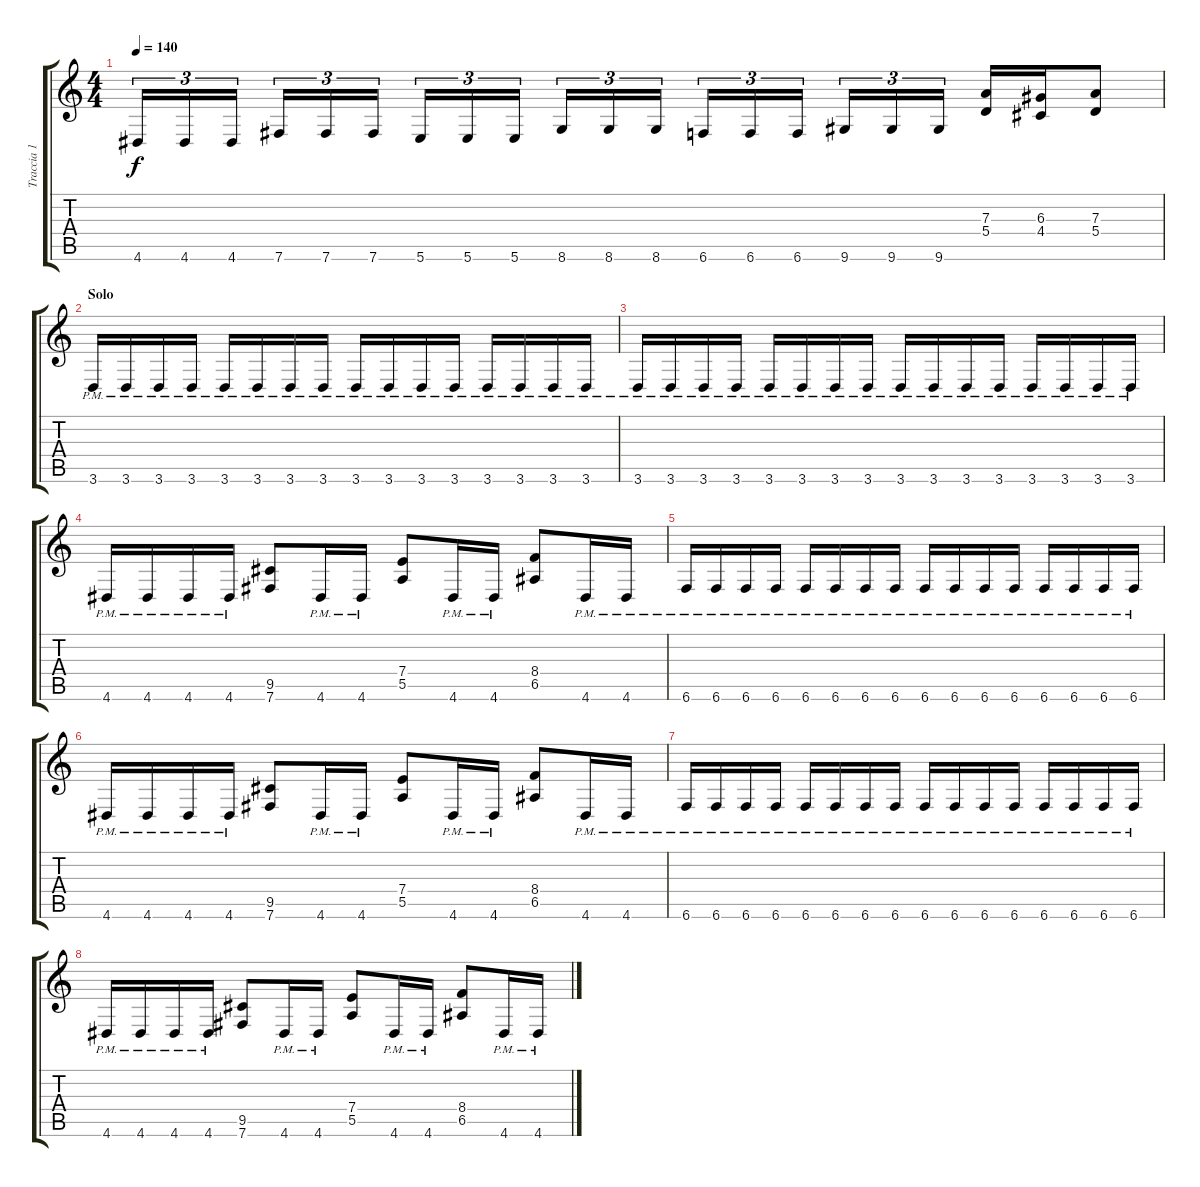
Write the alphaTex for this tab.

\track ("Traccia 1" "Traccia 1") {instrument distortionguitar}
\staff {score tabs}
\tuning (B3 Gb3 D3 A2 E2 B1) {hide}
\ts (4 4)
\tempo 140
\clef g2
\ks c
4.6.16{tu (3 2) dy f} 4.6.16{tu (3 2)} 4.6.16{tu (3 2)} 7.6.16{tu (3 2)} 7.6.16{tu (3 2)} 7.6.16{tu (3 2)} 5.6.16{tu (3 2)} 5.6.16{tu (3 2)} 5.6.16{tu (3 2)} 8.6.16{tu (3 2)} 8.6.16{tu (3 2)} 8.6.16{tu (3 2)} 6.6.16{tu (3 2)} 6.6.16{tu (3 2)} 6.6.16{tu (3 2)} 9.6.16{tu (3 2)} 9.6.16{tu (3 2)} 9.6.16{tu (3 2)} (7.3 5.4).16 (6.3 4.4).16 (7.3 5.4).8 |
\section ("" "Solo")
3.6{pm}.16 3.6{pm}.16 3.6{pm}.16 3.6{pm}.16 3.6{pm}.16 3.6{pm}.16 3.6{pm}.16 3.6{pm}.16 3.6{pm}.16 3.6{pm}.16 3.6{pm}.16 3.6{pm}.16 3.6{pm}.16 3.6{pm}.16 3.6{pm}.16 3.6{pm}.16 |
3.6{pm}.16 3.6{pm}.16 3.6{pm}.16 3.6{pm}.16 3.6{pm}.16 3.6{pm}.16 3.6{pm}.16 3.6{pm}.16 3.6{pm}.16 3.6{pm}.16 3.6{pm}.16 3.6{pm}.16 3.6{pm}.16 3.6{pm}.16 3.6{pm}.16 3.6{pm}.16 |
4.6{pm}.16 4.6{pm}.16 4.6{pm}.16 4.6{pm}.16 (9.5 7.6).8 4.6{pm}.16 4.6{pm}.16 (7.4 5.5).8 4.6{pm}.16 4.6{pm}.16 (8.4 6.5).8 4.6{pm}.16 4.6{pm}.16 |
6.6{pm}.16 6.6{pm}.16 6.6{pm}.16 6.6{pm}.16 6.6{pm}.16 6.6{pm}.16 6.6{pm}.16 6.6{pm}.16 6.6{pm}.16 6.6{pm}.16 6.6{pm}.16 6.6{pm}.16 6.6{pm}.16 6.6{pm}.16 6.6{pm}.16 6.6{pm}.16 |
4.6{pm}.16 4.6{pm}.16 4.6{pm}.16 4.6{pm}.16 (9.5 7.6).8 4.6{pm}.16 4.6{pm}.16 (7.4 5.5).8 4.6{pm}.16 4.6{pm}.16 (8.4 6.5).8 4.6{pm}.16 4.6{pm}.16 |
6.6{pm}.16 6.6{pm}.16 6.6{pm}.16 6.6{pm}.16 6.6{pm}.16 6.6{pm}.16 6.6{pm}.16 6.6{pm}.16 6.6{pm}.16 6.6{pm}.16 6.6{pm}.16 6.6{pm}.16 6.6{pm}.16 6.6{pm}.16 6.6{pm}.16 6.6{pm}.16 |
4.6{pm}.16 4.6{pm}.16 4.6{pm}.16 4.6{pm}.16 (9.5 7.6).8 4.6{pm}.16 4.6{pm}.16 (7.4 5.5).8 4.6{pm}.16 4.6{pm}.16 (8.4 6.5).8 4.6{pm}.16 4.6{pm}.16
